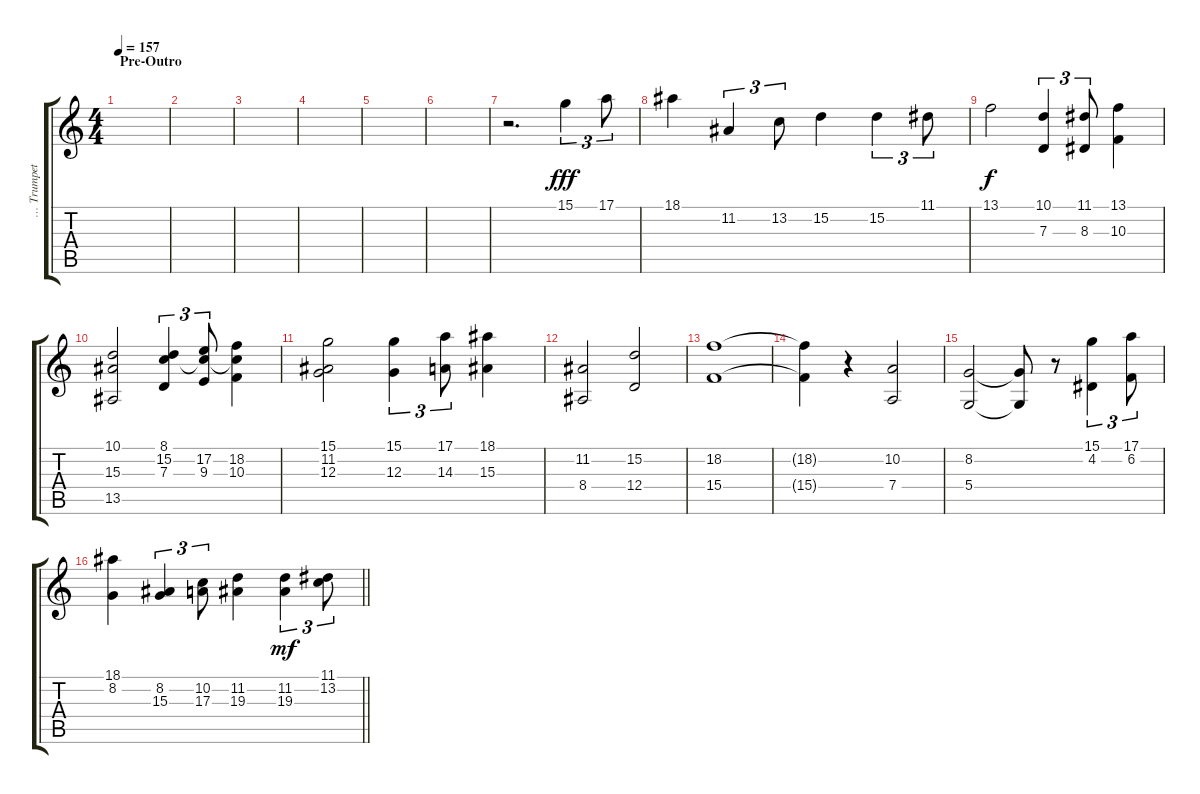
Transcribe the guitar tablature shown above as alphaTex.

\track ("… Trumpet / Strings …" "… Trumpet ") {instrument frenchhorn}
\staff {score tabs}
\tuning (E4 B3 G3 D3 A2 E2) {hide}
\ts (4 4)
\section ("" "Pre-Outro")
\tempo 157
\clef g2
\ks c
|
|
|
|
|
|
r.2{d} 15.1.4{tu (3 2) dy fff} 17.1.8{tu (3 2)} |
18.1.4 11.2.4{tu (3 2)} 13.2.8{tu (3 2)} 15.2.4 15.2.4{tu (3 2)} 11.1.8{tu (3 2)} |
13.1.2{dy f} (10.1 7.3).4{tu (3 2)} (11.1 8.3).8{tu (3 2)} (13.1 10.3).4 |
(10.1 15.3 13.5).2 (8.1 15.2 7.3).4{tu (3 2)} (8.1{t} 17.2 9.3).8{tu (3 2)} (8.1{t} 18.2 10.3).4 |
(15.1 11.2 12.3).2 (15.1 12.3).4{tu (3 2)} (17.1 14.3).8{tu (3 2)} (18.1 15.3).4 |
(11.2 8.4).2 (15.2 12.4).2 |
(18.2 15.4).1 |
(18.2{t} 15.4{t}).4 r.4 (10.2 7.4).2 |
(8.2 5.4).2 (8.2{t} 5.4{t}).8 r.8 (15.1 4.2).4{tu (3 2)} (17.1 6.2).8{tu (3 2)} |
\barLineRight lightlight
(18.1 8.2).4 (8.2 15.3).4{tu (3 2)} (10.2 17.3).8{tu (3 2)} (11.2 19.3).4 (11.2 19.3).4{tu (3 2) dy mf} (11.1 13.2).8{tu (3 2)}
